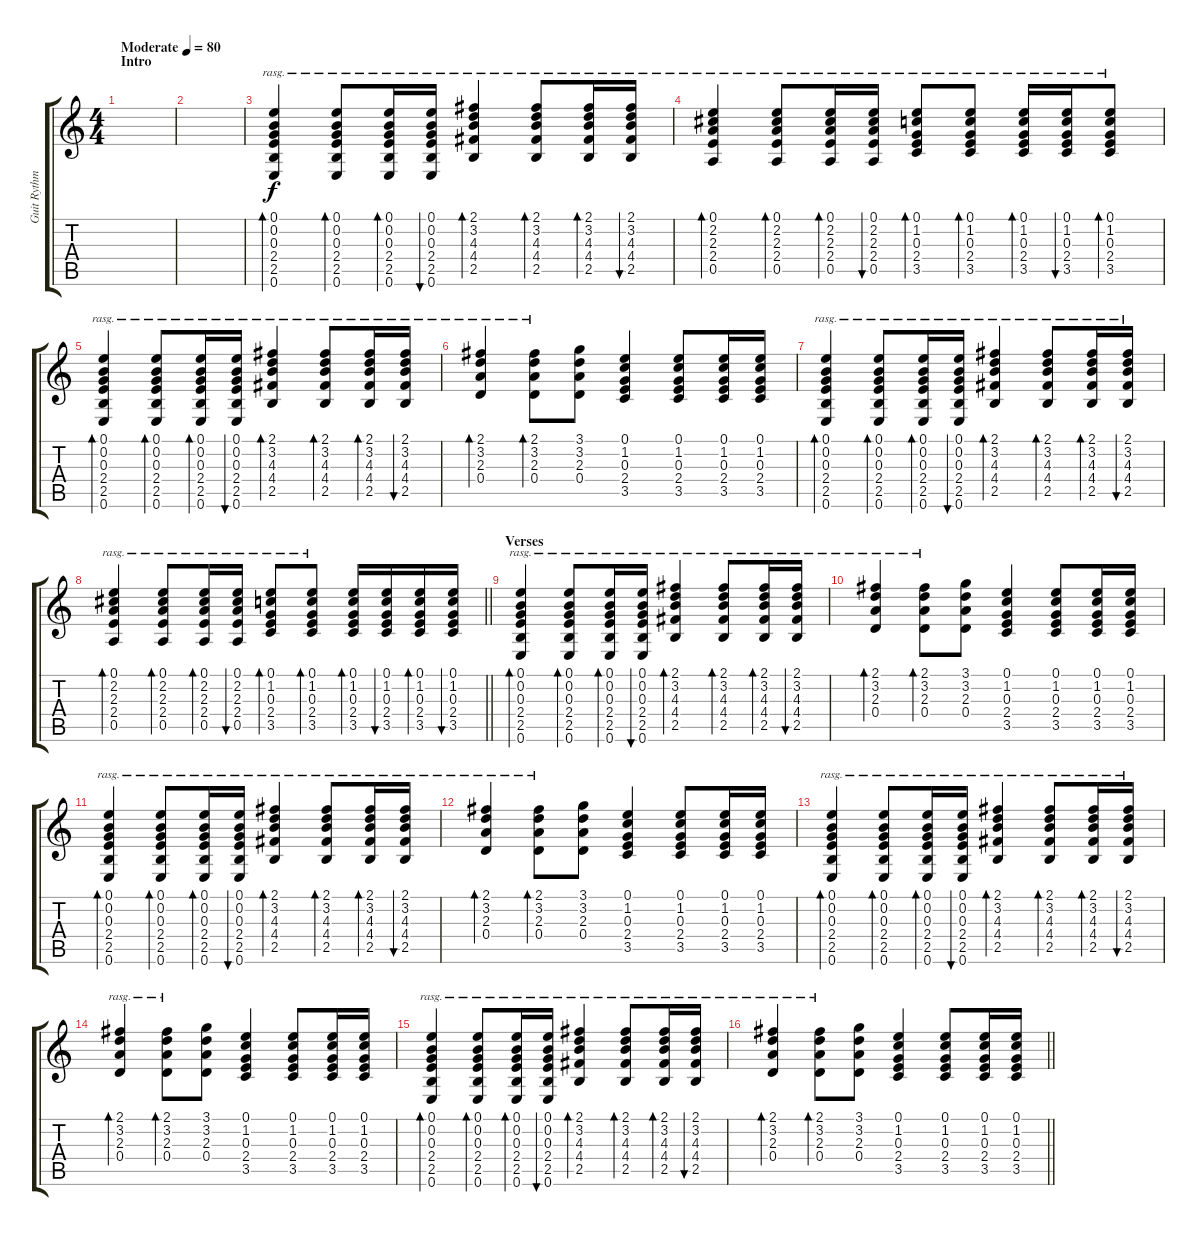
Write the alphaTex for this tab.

\track ("Guit Rythmn" "Guit Rythm") {instrument acousticguitarsteel}
\staff {score tabs}
\tuning (E4 B3 G3 D3 A2 E2) {hide}
\ts (4 4)
\section ("" "Intro")
\tempo (80 "Moderate")
\clef g2
\ks c
|
|
(0.1 0.2 0.3 2.4 2.5 0.6).4{bd 30 rasg ii} (0.1 0.2 0.3 2.4 2.5 0.6).8{bd 30 rasg ii} (0.1 0.2 0.3 2.4 2.5 0.6).16{bd 30 rasg ii} (0.1 0.2 0.3 2.4 2.5 0.6).16{bu 30 rasg ii} (2.1 3.2 4.3 4.4 2.5).4{bd 30 rasg ii} (2.1 3.2 4.3 4.4 2.5).8{bd 30 rasg ii} (2.1 3.2 4.3 4.4 2.5).16{bd 30 rasg ii} (2.1 3.2 4.3 4.4 2.5).16{bu 120 rasg ii} |
(0.1 2.2 2.3 2.4 0.5).4{bd 30 rasg ii} (0.1 2.2 2.3 2.4 0.5).8{bd 30 rasg ii} (0.1 2.2 2.3 2.4 0.5).16{bd 30 rasg ii} (0.1 2.2 2.3 2.4 0.5).16{bu 30 rasg ii} (0.1 1.2 0.3 2.4 3.5).8{bd 30 rasg ii} (0.1 1.2 0.3 2.4 3.5).8{bd 30 rasg ii} (0.1 1.2 0.3 2.4 3.5).16{bd 30 rasg ii} (0.1 1.2 0.3 2.4 3.5).16{bu 120 rasg ii} (0.1 1.2 0.3 2.4 3.5).8{bd 120 rasg ii} |
(0.1 0.2 0.3 2.4 2.5 0.6).4{bd 30 rasg ii} (0.1 0.2 0.3 2.4 2.5 0.6).8{bd 30 rasg ii} (0.1 0.2 0.3 2.4 2.5 0.6).16{bd 30 rasg ii} (0.1 0.2 0.3 2.4 2.5 0.6).16{bu 30 rasg ii} (2.1 3.2 4.3 4.4 2.5).4{bd 30 rasg ii} (2.1 3.2 4.3 4.4 2.5).8{bd 30 rasg ii} (2.1 3.2 4.3 4.4 2.5).16{bd 30 rasg ii} (2.1 3.2 4.3 4.4 2.5).16{bu 120 rasg ii} |
(2.1 3.2 2.3 0.4).4{bd 30 rasg ii} (2.1 3.2 2.3 0.4).8{bd 30 rasg ii} (3.1 3.2 2.3 0.4).8 (0.1 1.2 0.3 2.4 3.5).4 (0.1 1.2 0.3 2.4 3.5).8 (0.1 1.2 0.3 2.4 3.5).16 (0.1 1.2 0.3 2.4 3.5).16 |
(0.1 0.2 0.3 2.4 2.5 0.6).4{bd 30 rasg ii} (0.1 0.2 0.3 2.4 2.5 0.6).8{bd 30 rasg ii} (0.1 0.2 0.3 2.4 2.5 0.6).16{bd 30 rasg ii} (0.1 0.2 0.3 2.4 2.5 0.6).16{bu 30 rasg ii} (2.1 3.2 4.3 4.4 2.5).4{bd 30 rasg ii} (2.1 3.2 4.3 4.4 2.5).8{bd 30 rasg ii} (2.1 3.2 4.3 4.4 2.5).16{bd 30 rasg ii} (2.1 3.2 4.3 4.4 2.5).16{bu 120 rasg ii} |
\barLineRight lightlight
(0.1 2.2 2.3 2.4 0.5).4{bd 30 rasg ii} (0.1 2.2 2.3 2.4 0.5).8{bd 30 rasg ii} (0.1 2.2 2.3 2.4 0.5).16{bd 30 rasg ii} (0.1 2.2 2.3 2.4 0.5).16{bu 30 rasg ii} (0.1 1.2 0.3 2.4 3.5).8{bd 30 rasg ii} (0.1 1.2 0.3 2.4 3.5).8{bd 30 rasg ii} (0.1 1.2 0.3 2.4 3.5).16{bd 30} (0.1 1.2 0.3 2.4 3.5).16{bu 30} (0.1 1.2 0.3 2.4 3.5).16{bd 30} (0.1 1.2 0.3 2.4 3.5).16{bu 30} |
\section ("" "Verses")
(0.1 0.2 0.3 2.4 2.5 0.6).4{bd 30 rasg ii} (0.1 0.2 0.3 2.4 2.5 0.6).8{bd 30 rasg ii} (0.1 0.2 0.3 2.4 2.5 0.6).16{bd 30 rasg ii} (0.1 0.2 0.3 2.4 2.5 0.6).16{bu 30 rasg ii} (2.1 3.2 4.3 4.4 2.5).4{bd 30 rasg ii} (2.1 3.2 4.3 4.4 2.5).8{bd 30 rasg ii} (2.1 3.2 4.3 4.4 2.5).16{bd 30 rasg ii} (2.1 3.2 4.3 4.4 2.5).16{bu 120 rasg ii} |
(2.1 3.2 2.3 0.4).4{bd 30 rasg ii} (2.1 3.2 2.3 0.4).8{bd 30 rasg ii} (3.1 3.2 2.3 0.4).8 (0.1 1.2 0.3 2.4 3.5).4 (0.1 1.2 0.3 2.4 3.5).8 (0.1 1.2 0.3 2.4 3.5).16 (0.1 1.2 0.3 2.4 3.5).16 |
(0.1 0.2 0.3 2.4 2.5 0.6).4{bd 30 rasg ii} (0.1 0.2 0.3 2.4 2.5 0.6).8{bd 30 rasg ii} (0.1 0.2 0.3 2.4 2.5 0.6).16{bd 30 rasg ii} (0.1 0.2 0.3 2.4 2.5 0.6).16{bu 30 rasg ii} (2.1 3.2 4.3 4.4 2.5).4{bd 30 rasg ii} (2.1 3.2 4.3 4.4 2.5).8{bd 30 rasg ii} (2.1 3.2 4.3 4.4 2.5).16{bd 30 rasg ii} (2.1 3.2 4.3 4.4 2.5).16{bu 120 rasg ii} |
(2.1 3.2 2.3 0.4).4{bd 30 rasg ii} (2.1 3.2 2.3 0.4).8{bd 30 rasg ii} (3.1 3.2 2.3 0.4).8 (0.1 1.2 0.3 2.4 3.5).4 (0.1 1.2 0.3 2.4 3.5).8 (0.1 1.2 0.3 2.4 3.5).16 (0.1 1.2 0.3 2.4 3.5).16 |
(0.1 0.2 0.3 2.4 2.5 0.6).4{bd 30 rasg ii} (0.1 0.2 0.3 2.4 2.5 0.6).8{bd 30 rasg ii} (0.1 0.2 0.3 2.4 2.5 0.6).16{bd 30 rasg ii} (0.1 0.2 0.3 2.4 2.5 0.6).16{bu 30 rasg ii} (2.1 3.2 4.3 4.4 2.5).4{bd 30 rasg ii} (2.1 3.2 4.3 4.4 2.5).8{bd 30 rasg ii} (2.1 3.2 4.3 4.4 2.5).16{bd 30 rasg ii} (2.1 3.2 4.3 4.4 2.5).16{bu 120 rasg ii} |
(2.1 3.2 2.3 0.4).4{bd 30 rasg ii} (2.1 3.2 2.3 0.4).8{bd 30 rasg ii} (3.1 3.2 2.3 0.4).8 (0.1 1.2 0.3 2.4 3.5).4 (0.1 1.2 0.3 2.4 3.5).8 (0.1 1.2 0.3 2.4 3.5).16 (0.1 1.2 0.3 2.4 3.5).16 |
(0.1 0.2 0.3 2.4 2.5 0.6).4{bd 30 rasg ii} (0.1 0.2 0.3 2.4 2.5 0.6).8{bd 30 rasg ii} (0.1 0.2 0.3 2.4 2.5 0.6).16{bd 30 rasg ii} (0.1 0.2 0.3 2.4 2.5 0.6).16{bu 30 rasg ii} (2.1 3.2 4.3 4.4 2.5).4{bd 30 rasg ii} (2.1 3.2 4.3 4.4 2.5).8{bd 30 rasg ii} (2.1 3.2 4.3 4.4 2.5).16{bd 30 rasg ii} (2.1 3.2 4.3 4.4 2.5).16{bu 120 rasg ii} |
\barLineRight lightlight
(2.1 3.2 2.3 0.4).4{bd 30 rasg ii} (2.1 3.2 2.3 0.4).8{bd 30 rasg ii} (3.1 3.2 2.3 0.4).8 (0.1 1.2 0.3 2.4 3.5).4 (0.1 1.2 0.3 2.4 3.5).8 (0.1 1.2 0.3 2.4 3.5).16 (0.1 1.2 0.3 2.4 3.5).16
